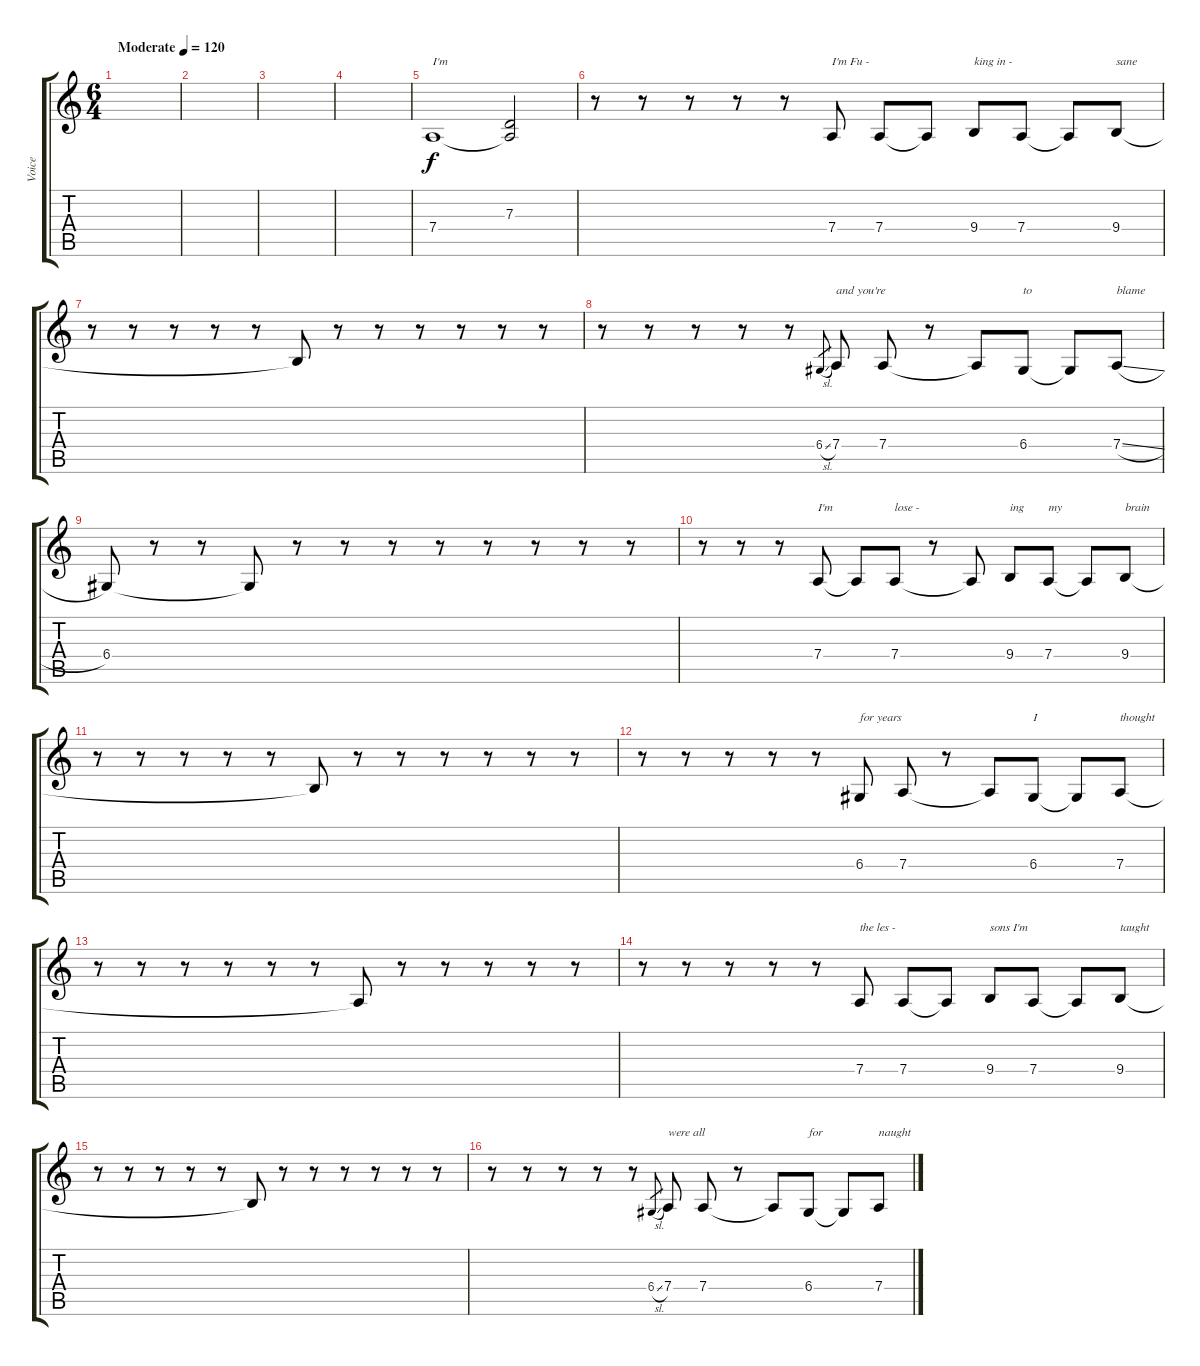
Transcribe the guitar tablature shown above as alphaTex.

\track ("Voice" "Voice") {instrument oboe}
\staff {score tabs}
\tuning (E4 B3 G3 D3 A2 E2) {hide}
\ts (6 4)
\tempo (120 "Moderate")
\clef g2
\ks c
|
|
|
|
7.4.1{txt "I'm"} (7.3 7.4{t}).2 |
r.8 r.8 r.8 r.8 r.8 7.4.8{txt "I'm Fu -"} 7.4.8 7.4{t}.8 9.4.8{txt "king in -"} 7.4.8 7.4{t}.8 9.4.8{txt "sane"} |
r.8 r.8 r.8 r.8 r.8 9.4{t}.8 r.8 r.8 r.8 r.8 r.8 r.8 |
r.8 r.8 r.8 r.8 r.8 6.4{sl}.8{gr} 7.4.8{txt "and you're"} 7.4.8 r.8 7.4{t}.8 6.4.8{txt "to"} 6.4{t}.8 7.4{sl}.8{txt "blame"} |
6.4.8 r.8 r.8 6.4{t}.8 r.8 r.8 r.8 r.8 r.8 r.8 r.8 r.8 |
r.8 r.8 r.8 7.4.8{txt "I'm"} 7.4{t}.8 7.4.8{txt "lose -"} r.8 7.4{t}.8 9.4.8{txt "ing"} 7.4.8{txt "my"} 7.4{t}.8 9.4.8{txt "brain"} |
r.8 r.8 r.8 r.8 r.8 9.4{t}.8 r.8 r.8 r.8 r.8 r.8 r.8 |
r.8 r.8 r.8 r.8 r.8 6.4.8{txt "for years"} 7.4.8 r.8 7.4{t}.8 6.4.8{txt "I"} 6.4{t}.8 7.4.8{txt "thought"} |
r.8 r.8 r.8 r.8 r.8 r.8 7.4{t}.8 r.8 r.8 r.8 r.8 r.8 |
r.8 r.8 r.8 r.8 r.8 7.4.8{txt "the les -"} 7.4.8 7.4{t}.8 9.4.8{txt "sons I'm"} 7.4.8 7.4{t}.8 9.4.8{txt "taught"} |
r.8 r.8 r.8 r.8 r.8 9.4{t}.8 r.8 r.8 r.8 r.8 r.8 r.8 |
r.8 r.8 r.8 r.8 r.8 6.4{sl}.8{gr} 7.4.8{txt "were all"} 7.4.8 r.8 7.4{t}.8 6.4.8{txt "for"} 6.4{t}.8 7.4{sl}.8{txt "naught"}
